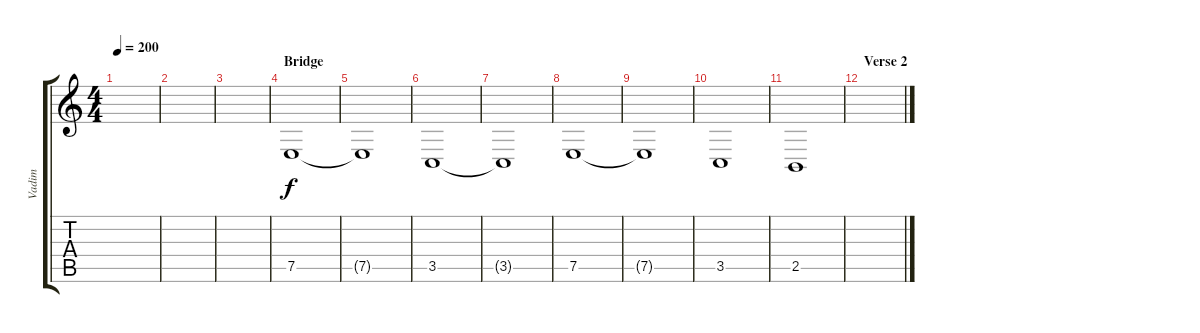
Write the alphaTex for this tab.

\track ("Vadim" "Vadim") {instrument choiraahs}
\staff {score tabs}
\tuning (E4 B3 G3 D3 A2 E2) {hide}
\ts (4 4)
\tempo 200
\clef g2
\ks c
|
|
|
\section ("" "Bridge")
7.5.1 |
7.5{t}.1 |
3.5.1 |
3.5{t}.1 |
7.5.1 |
7.5{t}.1 |
3.5.1 |
2.5.1 |
\section ("" "Verse 2")
